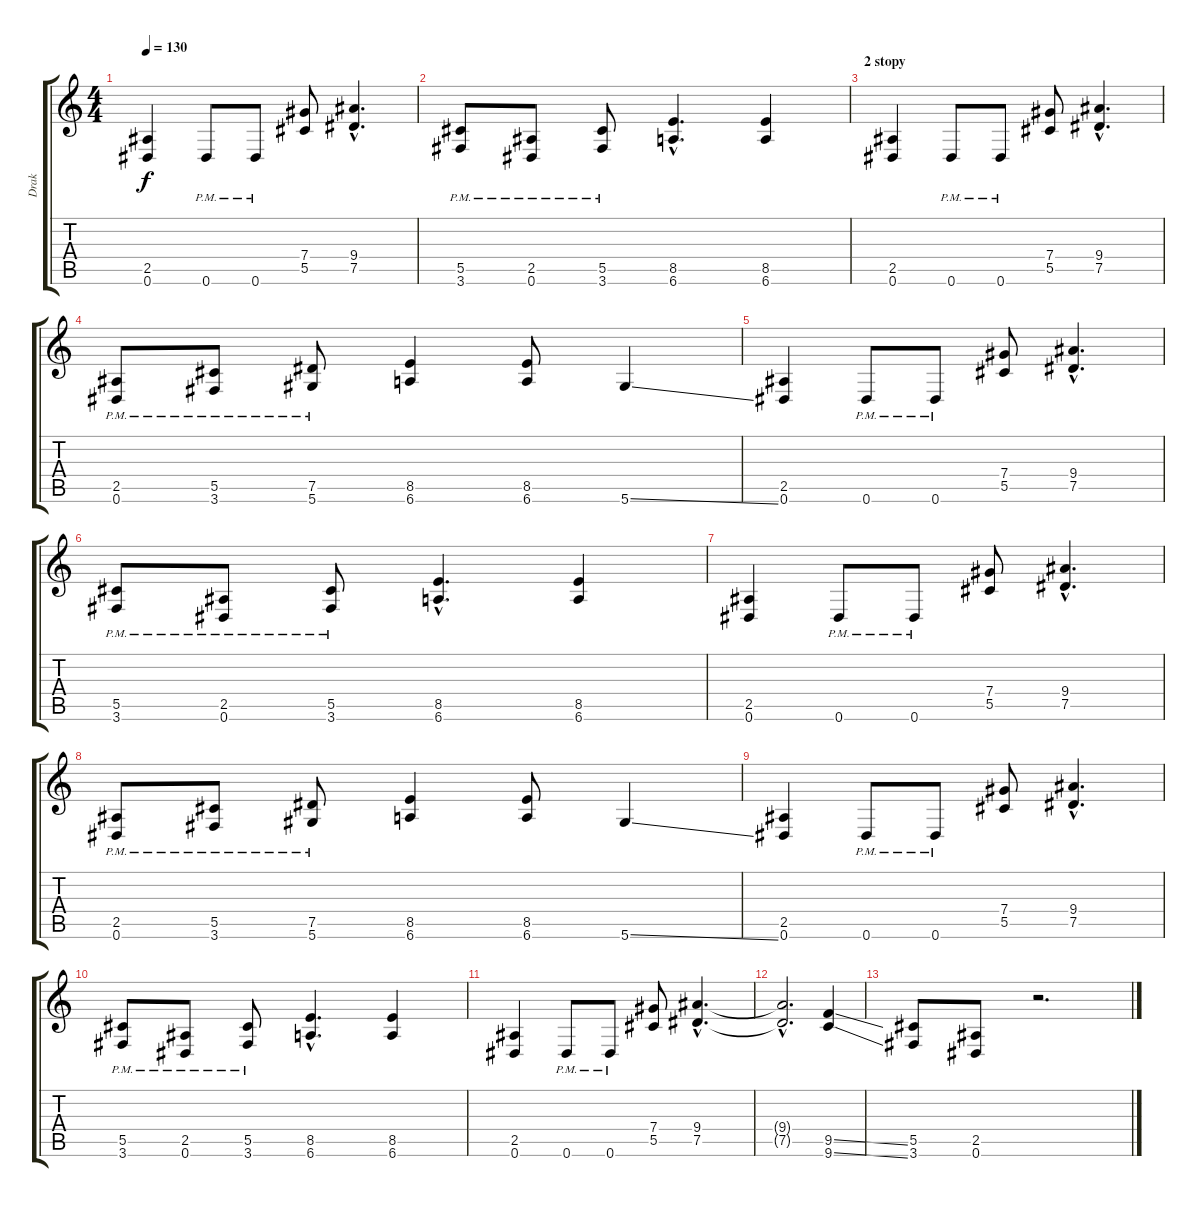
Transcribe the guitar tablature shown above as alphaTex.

\track ("Drak" "Drak") {instrument overdrivenguitar}
\staff {score tabs}
\tuning (Eb4 Bb3 Gb3 Db3 Ab2 Eb2) {hide}
\ts (4 4)
\tempo 130
\clef g2
\ks c
(2.5 0.6).4{dy f} 0.6{pm}.8 0.6{pm}.8 (7.4 5.5).8 (9.4{hac} 7.5{hac}).4{d} |
(5.5{pm} 3.6{pm}).8 (2.5{pm} 0.6{pm}).8 (5.5{pm} 3.6{pm}).8 (8.5{hac} 6.6{hac}).4{d} (8.5 6.6).4 |
\section ("" "2 stopy")
(2.5 0.6).4{volume 16 instrument overdrivenguitar} 0.6{pm}.8 0.6{pm}.8 (7.4 5.5).8 (9.4{hac} 7.5{hac}).4{d} |
(2.5{pm} 0.6{pm}).8 (5.5{pm} 3.6{pm}).8 (7.5{pm} 5.6{pm}).8 (8.5 6.6).4 (8.5 6.6).8 5.6{ss}.4 |
(2.5 0.6).4 0.6{pm}.8 0.6{pm}.8 (7.4 5.5).8 (9.4{hac} 7.5{hac}).4{d} |
(5.5{pm} 3.6{pm}).8 (2.5{pm} 0.6{pm}).8 (5.5{pm} 3.6{pm}).8 (8.5{hac} 6.6{hac}).4{d} (8.5 6.6).4 |
(2.5 0.6).4{volume 16 instrument overdrivenguitar} 0.6{pm}.8 0.6{pm}.8 (7.4 5.5).8 (9.4{hac} 7.5{hac}).4{d} |
(2.5{pm} 0.6{pm}).8 (5.5{pm} 3.6{pm}).8 (7.5{pm} 5.6{pm}).8 (8.5 6.6).4 (8.5 6.6).8 5.6{ss}.4 |
(2.5 0.6).4 0.6{pm}.8 0.6{pm}.8 (7.4 5.5).8 (9.4{hac} 7.5{hac}).4{d} |
(5.5{pm} 3.6{pm}).8 (2.5{pm} 0.6{pm}).8 (5.5{pm} 3.6{pm}).8 (8.5{hac} 6.6{hac}).4{d} (8.5 6.6).4 |
(2.5 0.6).4{volume 16 instrument overdrivenguitar} 0.6{pm}.8 0.6{pm}.8 (7.4 5.5).8 (9.4{hac} 7.5{hac}).4{d} |
(9.4{hac t} 7.5{hac t}).2{d} (9.5{ss} 9.6{ss}).4 |
(5.5 3.6).8 (2.5 0.6).8 r.2{d}
